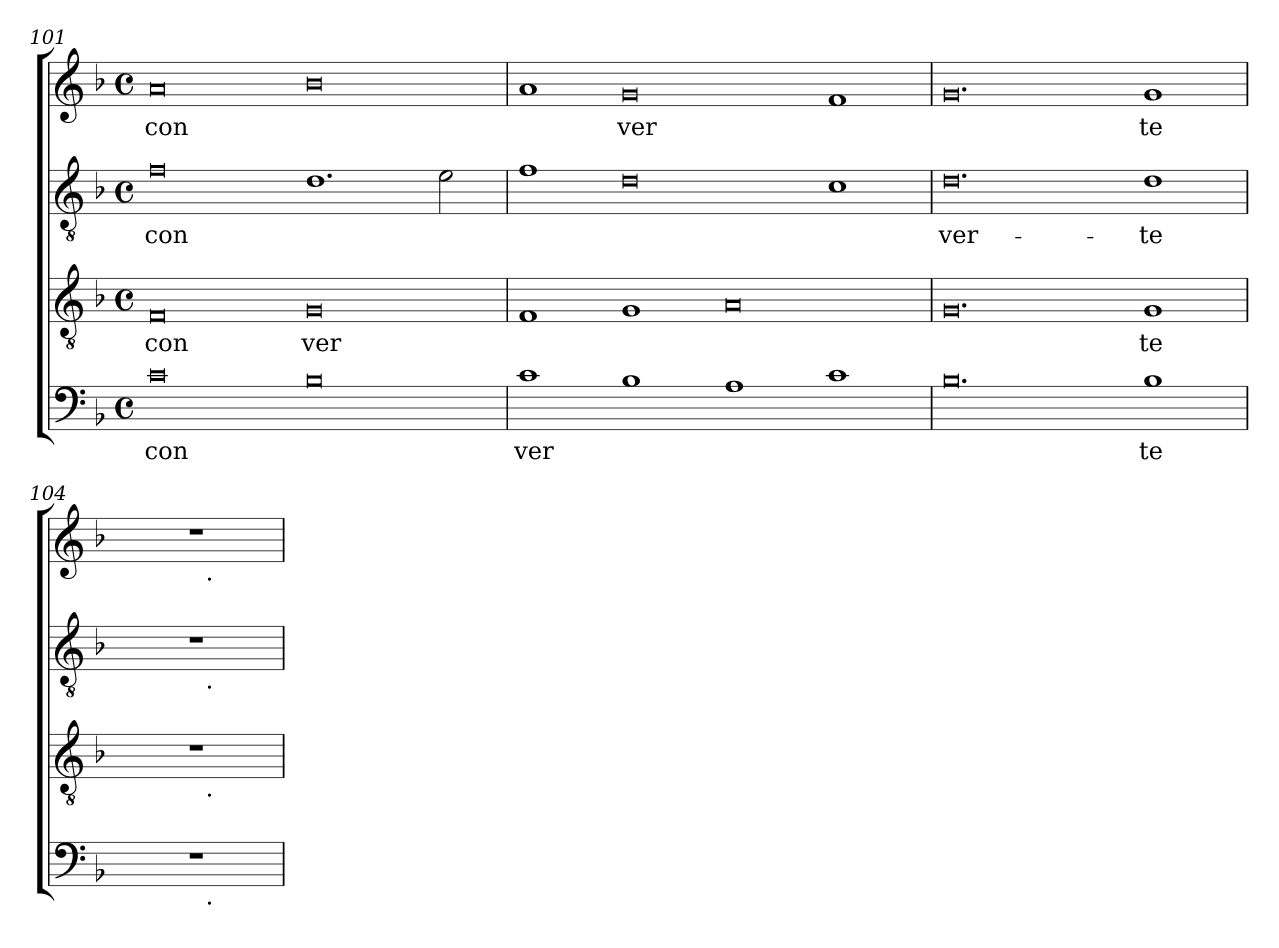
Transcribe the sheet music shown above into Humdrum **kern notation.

**kern	**text	**kern	**text	**kern	**text	**kern	**text
*part4	*part4	*part3	*part3	*part2	*part2	*part1	*part1
*staff4	*staff4	*staff3	*staff3	*staff2	*staff2	*staff1	*staff1
*clefF4	*	*clefGv2	*	*clefGv2	*	*clefG2	*
*k[b-]	*	*k[b-]	*	*k[b-]	*	*k[b-]	*
*F:	*	*F:	*	*F:	*	*F:	*
*M4/4	*	*M4/4	*	*M4/4	*	*M4/4	*
*met(c)	*	*met(c)	*	*met(c)	*	*met(c)	*
=101	=101	=101	=101	=101	=101	=101	=101
!	!LO:LY:b	!	!LO:LY:b	!	!LO:LY:b	!	!LO:LY:b
0c	con	0F	con	0f	con	0a	con
!	!	!	!LO:LY:b	!	!	!	!
0B-	.	0G	ver	1.d	.	0b-	.
.	.	.	.	2e\	.	.	.
!!LO:PB:g=z
=102	=102	=102	=102	=102	=102	=102	=102
!	!LO:LY:b	!	!	!	!	!	!
1c	ver	1F	.	1f	.	1a	.
!	!	!	!	!	!	!	!LO:LY:b
1B-	.	1G	.	0d	.	0g	ver
1A	.	0A	.	.	.	.	.
1c	.	.	.	1c	.	1f	.
=103	=103	=103	=103	=103	=103	=103	=103
!	!	!	!	!	!LO:LY:b	!	!
0.B-	.	0.G	.	0.d	ver-	0.g	.
!	!LO:LY:b	!	!LO:LY:b	!	!LO:LY:b	!	!LO:LY:b
1B-	te	1G	te	1d	-te-	1g	te
=104	=104	=104	=104	=104	=104	=104	=104
*^	*	*^	*	*^	*	*^	*
1r	2ryy	.	1r	2ryy	.	1r	2ryy	.	1r	2ryy	.
.	16..ryy	.	.	16..ryy	.	.	16..ryy	.	.	16..ryy	.
!	!	!	!	!	!	!	!	!	!	!LO:TX:b:t=.	!
!	!	!	!	!	!	!	!LO:TX:b:t=.	!	!	!	!
!	!	!	!	!LO:TX:b:t=.	!	!	!	!	!	!	!
!	!LO:TX:b:t=.	!	!	!	!	!	!	!	!	!	!
.	4ryy	.	.	4ryy	.	.	4ryy	.	.	4ryy	.
.	8ryy	.	.	8ryy	.	.	8ryy	.	.	8ryy	.
.	64ryy	.	.	64ryy	.	.	64ryy	.	.	64ryy	.
*v	*v	*	*	*	*	*v	*v	*	*v	*v	*
*	*	*v	*v	*	*	*	*	*
=	=	=	=	=	=	=	=
*-	*-	*-	*-	*-	*-	*-	*-
